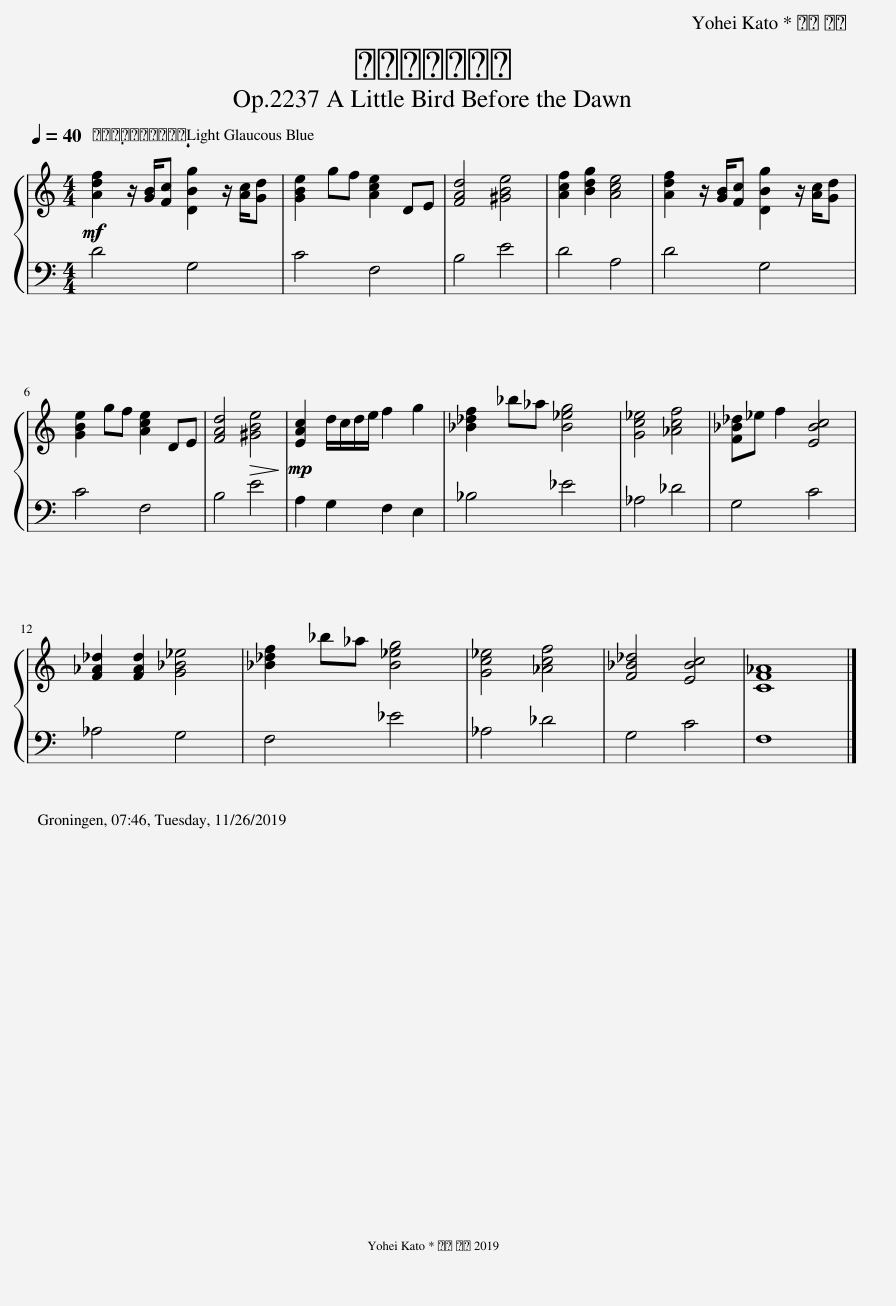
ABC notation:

X:1
%%score { 1 | 2 }
L:1/8
Q:1/4=40
M:4/4
I:linebreak $
K:C
V:1 treble
V:2 bass
V:1
!mf! [Adf]2 z/ [GB]/[Fc] [DBg]2 z/ [Ac]/[Gd] | [GBe]2 gf [Ace]2 DE | [FAd]4 [^GBe]4 | [Acf]2 [Bdg]2 [Ace]4 | [Adf]2 z/ [GB]/[Fc] [DBg]2 z/ [Ac]/[Gd] |$ %5
 [GBe]2 gf [Ace]2 DE | [FAd]4!>(! [^GBe]4!>)! |!mp! [EAc]2 d/c/d/e/ f2 g2 | [_B_df]2 _b_a [B_eg]4 | [Gc_e]4 [_Acf]4 | %10
 [F_B_d]_e f2 [EBc]4 |$ [F_A_d]2 [FAd]2 [G_B_e]4 | [_B_df]2 _b_a [B_eg]4 | [Gc_e]4 [_Acf]4 | [F_B_d]4 [EBc]4 | %15
 [CF_A]8 |] %16
V:2
 D4 G,4 | C4 F,4 | B,4 E4 | D4 A,4 | D4 G,4 |$ %5
 C4 F,4 | B,4 E4 | A,2 G,2 F,2 E,2 | _B,4 _E4 | _A,4 _D4 | %10
 G,4 C4 |$ _A,4 G,4 | F,4 _E4 | _A,4 _D4 | G,4 C4 | %15
 F,8 |] %16
